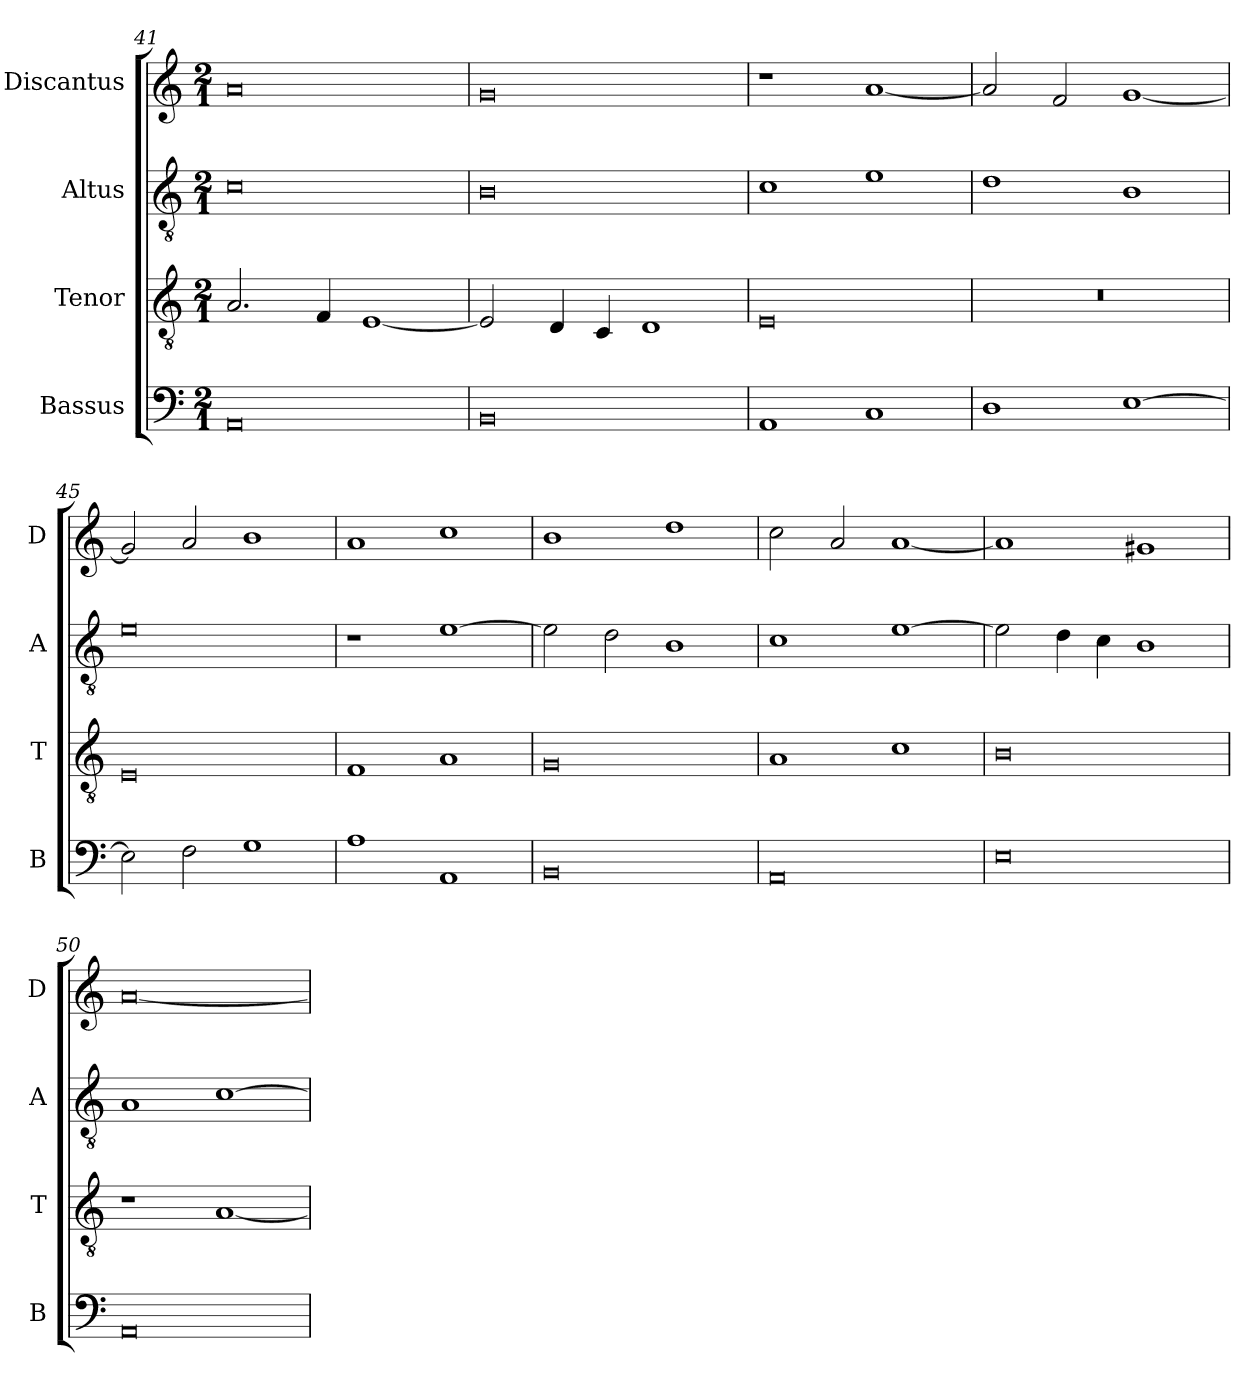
**kern	**kern	**kern	**kern
*part4	*part3	*part2	*part1
*staff4	*staff3	*staff2	*staff1
*I"Bassus	*I"Tenor	*I"Altus	*I"Discantus
*I'B	*I'T	*I'A	*I'D
*clefF4	*clefGv2	*clefGv2	*clefG2
*k[]	*k[]	*k[]	*k[]
*M2/1	*M2/1	*M2/1	*M2/1
=41	=41	=41	=41
0AA	2.A/	0c	0a
.	4F/	.	.
.	[1E	.	.
=42	=42	=42	=42
0BB	2E/]	0B	0g
.	4D/	.	.
.	4C/	.	.
.	1D	.	.
=43	=43	=43	=43
1AA	0E	1c	1r
1C	.	1e	[1a
=44	=44	=44	=44
1D	0r	1d	2a/]
.	.	.	2f/
[1E	.	1B	[1g
=45	=45	=45	=45
2E\]	0E	0e	2g/]
2F\	.	.	2a/
1G	.	.	1b
=46	=46	=46	=46
1A	1F	1r	1a
1AA	1A	[1e	1cc
=47	=47	=47	=47
0BB	0G	2e\]	1b
.	.	2d\	.
.	.	1B	1dd
=48	=48	=48	=48
0AA	1A	1c	2cc\
.	.	.	2a/
.	1c	[1e	[1a
=49	=49	=49	=49
0E	0B	2e\]	1a]
.	.	4d\	.
.	.	4c\	.
.	.	1B	1g#X
=50	=50	=50	=50
0AA	1r	1A	[0a
.	[1A	[1c	.
=	=	=	=
*-	*-	*-	*-
